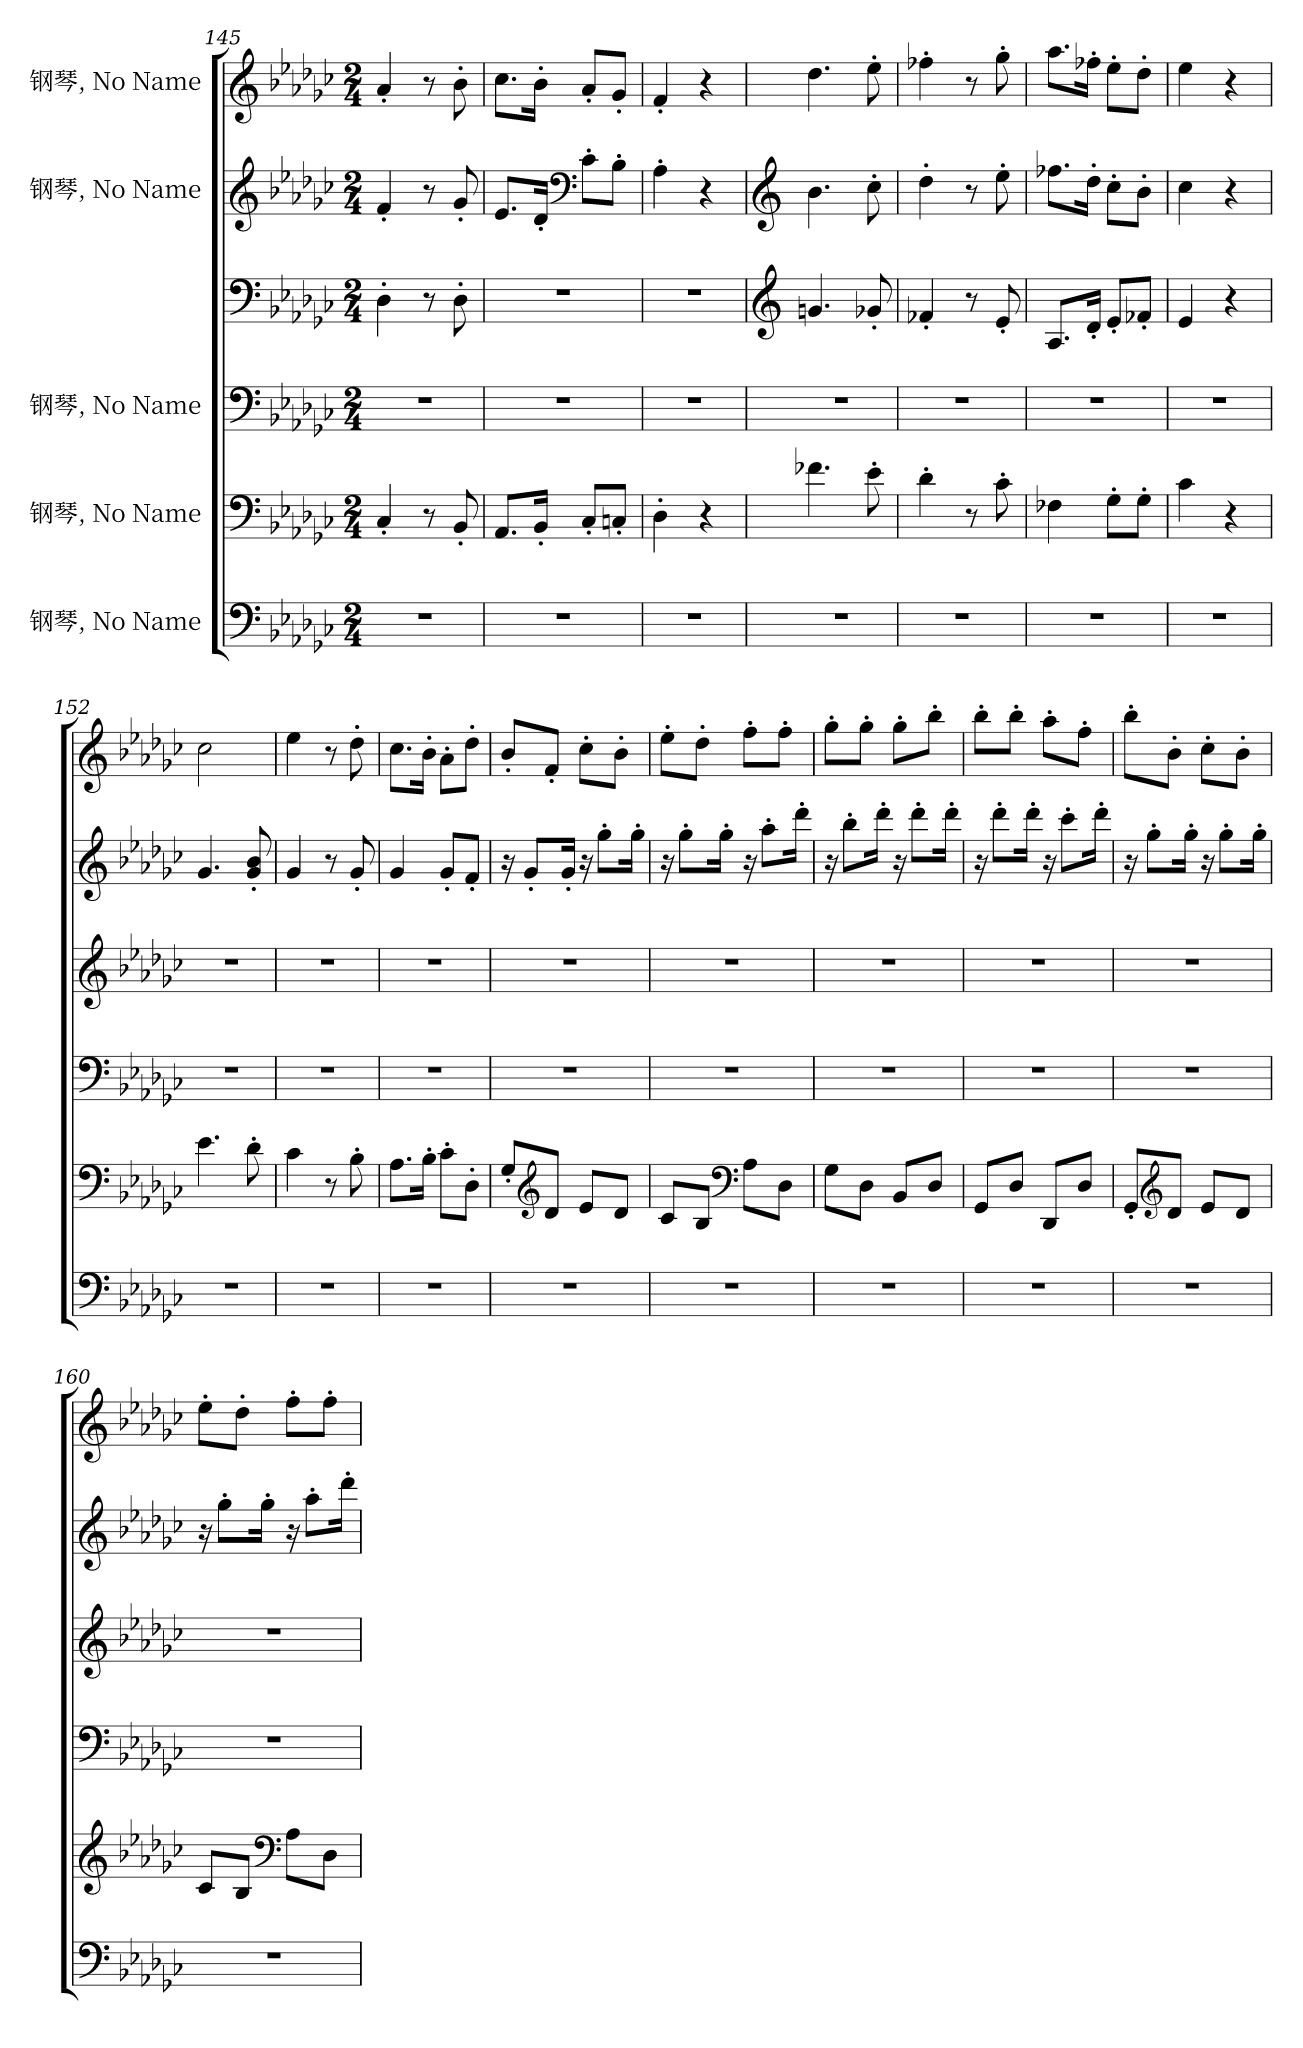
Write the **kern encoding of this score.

**kern	**kern	**kern	**kern	**kern	**kern
*part5	*part4	*part3	*part3	*part2	*part1
*staff6	*staff5	*staff4	*staff3	*staff2	*staff1
*I"钢琴, No Name	*I"钢琴, No Name	*I"钢琴, No Name	*	*I"钢琴, No Name	*I"钢琴, No Name
*clefF4	*clefF4	*clefF4	*clefF4	*clefG2	*clefG2
*k[b-e-a-d-g-c-]	*k[b-e-a-d-g-c-]	*k[b-e-a-d-g-c-]	*k[b-e-a-d-g-c-]	*k[b-e-a-d-g-c-]	*k[b-e-a-d-g-c-]
*M2/4	*M2/4	*M2/4	*M2/4	*M2/4	*M2/4
*MM156	*MM156	*MM156	*MM156	*MM156	*MM156
=145	=145	=145	=145	=145	=145
2r	4C-'/	2r	4D-'\	4f'/	4a-'/
.	8r	.	8r	8r	8r
.	8BB-'/	.	8D-'\	8g-'/	8b-'\
!!LO:LB:g=z
=146	=146	=146	=146	=146	=146
2r	8.AA-/L	2r	2r	8.e-/L	8.cc-\L
.	16BB-'/Jk	.	.	16d-'/Jk	16b-'\Jk
*	*	*	*	*clefF4	*
.	8C-'/L	.	.	8c-'\L	8a-'/L
.	8Cn'/J	.	.	8B-'\J	8g-'/J
=147	=147	=147	=147	=147	=147
2r	4D-'\	2r	2r	4A-'\	4f'/
*	*	*	*	*	*MM147
.	4r	.	.	4r	4r
=148	=148	=148	=148	=148	=148
*	*	*	*clefG2	*clefG2	*
*	*	*	*	*	*MM159
2r	4.f-X\	2r	4.gn/	4.b-\	4.dd-\
*	*	*	*	*	*MM158
.	8e-'\	.	8g-X'/	8cc-'\	8ee-'\
=149	=149	=149	=149	=149	=149
*	*	*	*	*	*MM156
2r	4d-'\	2r	4f-X'/	4dd-'\	4ff-X'\
.	8r	.	8r	8r	8r
.	8c-'\	.	8e-'/	8ee-'\	8gg-'\
=150	=150	=150	=150	=150	=150
2r	4F-X\	2r	8.A-/L	8.ff-X\L	8.aa-\L
.	.	.	16d-'/Jk	16dd-'\Jk	16ff-X'\Jk
.	8G-'\L	.	8e-'/L	8cc-'\L	8ee-'\L
.	8G-'\J	.	8f-X'/J	8b-'\J	8dd-'\J
=151	=151	=151	=151	=151	=151
2r	4c-\	2r	4e-/	4cc-\	4ee-\
*	*	*	*	*	*MM147
.	4r	.	4r	4r	4r
=152	=152	=152	=152	=152	=152
*	*	*	*	*	*MM159
2r	4.e-\	2r	2r	4.g-/	2cc-\
.	8d-'\	.	.	8g-/' 8b-/'	.
!!LO:PB:g=z
=153	=153	=153	=153	=153	=153
*	*	*	*	*	*MM156
2r	4c-\	2r	2r	4g-/	4ee-\
.	8r	.	.	8r	8r
.	8B-'\	.	.	8g-'/	8dd-'\
=154	=154	=154	=154	=154	=154
2r	8.A-\L	2r	2r	4g-/	8.cc-\L
.	16B-'\Jk	.	.	.	16b-'\Jk
.	8c-'\L	.	.	8g-'/L	8a-'\L
.	8D-'\J	.	.	8f'/J	8dd-'\J
=155	=155	=155	=155	=155	=155
2r	8G-'/L	2r	2r	16r	8b-'/L
.	.	.	.	8g-'/L	.
*	*clefG2	*	*	*	*
.	8d-/J	.	.	.	8f'/J
.	.	.	.	16g-'/Jk	.
.	8e-/L	.	.	16r	8cc-'\L
.	.	.	.	8gg-'\L	.
.	8d-/J	.	.	.	8b-'\J
.	.	.	.	16gg-'\Jk	.
=156	=156	=156	=156	=156	=156
2r	8c-/L	2r	2r	16r	8ee-'\L
.	.	.	.	8gg-'\L	.
.	8B-/J	.	.	.	8dd-'\J
.	.	.	.	16gg-'\Jk	.
*	*clefF4	*	*	*	*
.	8A-\L	.	.	16r	8ff'\L
.	.	.	.	8aa-'\L	.
.	8D-\J	.	.	.	8ff'\J
.	.	.	.	16ddd-'\Jk	.
=157	=157	=157	=157	=157	=157
2r	8G-\L	2r	2r	16r	8gg-'\L
.	.	.	.	8bb-'\L	.
.	8D-\J	.	.	.	8gg-'\J
.	.	.	.	16ddd-'\Jk	.
.	8BB-/L	.	.	16r	8gg-'\L
.	.	.	.	8ddd-'\L	.
.	8D-/J	.	.	.	8bb-'\J
.	.	.	.	16ddd-'\Jk	.
=158	=158	=158	=158	=158	=158
2r	8GG-/L	2r	2r	16r	8bb-'\L
.	.	.	.	8ddd-'\L	.
.	8D-/J	.	.	.	8bb-'\J
.	.	.	.	16ddd-'\Jk	.
.	8DD-/L	.	.	16r	8aa-'\L
.	.	.	.	8ccc-'\L	.
.	8D-/J	.	.	.	8ff'\J
.	.	.	.	16ddd-'\Jk	.
!!LO:LB:g=z
=159	=159	=159	=159	=159	=159
2r	8GG-'/L	2r	2r	16r	8bb-'\L
.	.	.	.	8gg-'\L	.
*	*clefG2	*	*	*	*
.	8d-/J	.	.	.	8b-'\J
.	.	.	.	16gg-'\Jk	.
.	8e-/L	.	.	16r	8cc-'\L
.	.	.	.	8gg-'\L	.
.	8d-/J	.	.	.	8b-'\J
.	.	.	.	16gg-'\Jk	.
=160	=160	=160	=160	=160	=160
2r	8c-/L	2r	2r	16r	8ee-'\L
.	.	.	.	8gg-'\L	.
.	8B-/J	.	.	.	8dd-'\J
.	.	.	.	16gg-'\Jk	.
*	*clefF4	*	*	*	*
.	8A-\L	.	.	16r	8ff'\L
.	.	.	.	8aa-'\L	.
.	8D-\J	.	.	.	8ff'\J
.	.	.	.	16ddd-'\Jk	.
=	=	=	=	=	=
*-	*-	*-	*-	*-	*-
